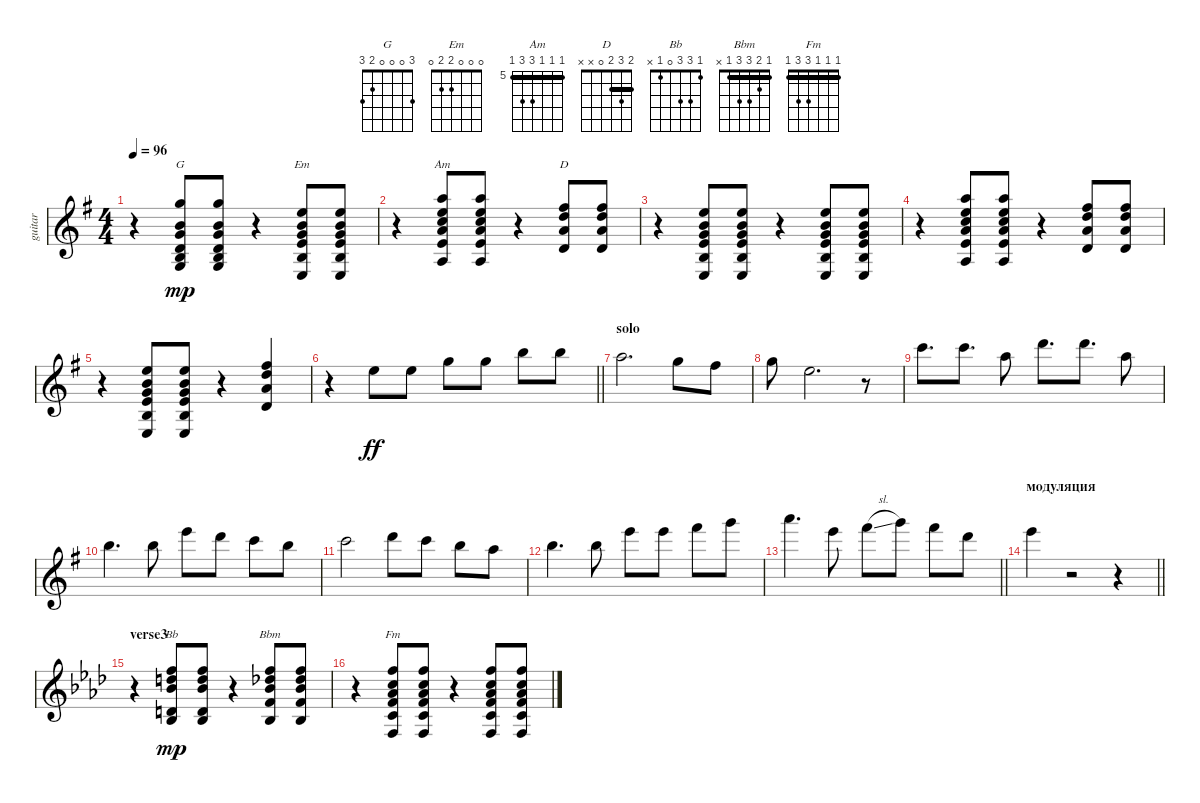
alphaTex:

\track ("guitar" "guitar") {instrument acousticguitarsteel}
\staff {score}
\tuning (E4 B3 G3 D3 A2 E2) {hide}
\chord ("G" 3 0 0 0 2 3)
\chord ("Em" 0 0 0 2 2 0)
\chord ("Am" 5 5 5 7 7 5) {firstfret 5 barre 5}
\chord ("D" 2 3 2 0 x x) {barre 2}
\chord ("Bb" 1 3 3 0 1 x)
\chord ("Bbm" 1 2 3 3 1 x) {barre 1}
\chord ("Fm" 1 1 1 3 3 1) {barre 1}
\ts (4 4)
\tempo 96
\clef g2
\ks eminor
r.4{dy mp} (3.1 0.2 0.3 0.4 2.5 3.6).8{ch "G"} (3.1 0.2 0.3 0.4 2.5 3.6).8 r.4 (0.1 0.2 0.3 2.4 2.5 0.6).8{ch "Em"} (0.1 0.2 0.3 2.4 2.5 0.6).8 |
r.4 (5.1 5.2 5.3 7.4 7.5 5.6).8{ch "Am"} (5.1 5.2 5.3 7.4 7.5 5.6).8 r.4 (2.1 3.2 2.3 0.4).8{ch "D"} (2.1 3.2 2.3 0.4).8 |
r.4 (0.1 0.2 0.3 2.4 2.5 0.6).8 (0.1 0.2 0.3 2.4 2.5 0.6).8 r.4 (0.1 0.2 0.3 2.4 2.5 0.6).8 (0.1 0.2 0.3 2.4 2.5 0.6).8 |
r.4 (5.1 5.2 5.3 7.4 7.5 5.6).8 (5.1 5.2 5.3 7.4 7.5 5.6).8 r.4 (2.1 3.2 2.3 0.4).8 (2.1 3.2 2.3 0.4).8 |
r.4 (0.1 0.2 0.3 2.4 2.5 0.6).8 (0.1 0.2 0.3 2.4 2.5 0.6).8 r.4 (2.1 3.2 2.3 0.4).4 |
\barLineRight lightlight
r.4 0.1.8{dy ff} 0.1.8 3.1.8 3.1.8 7.1.8 7.1.8 |
\section ("" "solo")
5.1.2{d} 3.1.8 2.1.8 |
3.1.8 0.1.2{d} r.8 |
8.1.8{d} 8.1.8{d} 5.1.8 10.1.8{d} 10.1.8{d} 10.2.8 |
7.1.4{d} 7.1.8 12.1.8 10.1.8 8.1.8 7.1.8 |
8.1.2 10.1.8 8.1.8 7.1.8 5.1.8 |
7.1.4{d} 7.1.8 12.1.8 12.1.8 14.1.8 15.1.8 |
\barLineRight lightlight
17.1.4{d} 17.2.8 14.1{sl}.8 15.1.8 14.1.8 15.2.8 |
\section ("" "модуляция")
\barLineRight lightlight
12.1.4 r.2 r.4 |
\section ("" "verse3")
\ks fminor
r.4 (1.1 3.2 3.3 0.4 1.5).8{ch "Bb" dy mp} (1.1 3.2 3.3 0.4 1.5).8 r.4 (1.1 2.2 3.3 3.4 1.5).8{ch "Bbm"} (1.1 2.2 3.3 3.4 1.5).8 |
r.4 (1.1 1.2 1.3 3.4 3.5 1.6).8{ch "Fm"} (1.1 1.2 1.3 3.4 3.5 1.6).8 r.4 (1.1 1.2 1.3 3.4 3.5 1.6).8 (1.1 1.2 1.3 3.4 3.5 1.6).8
